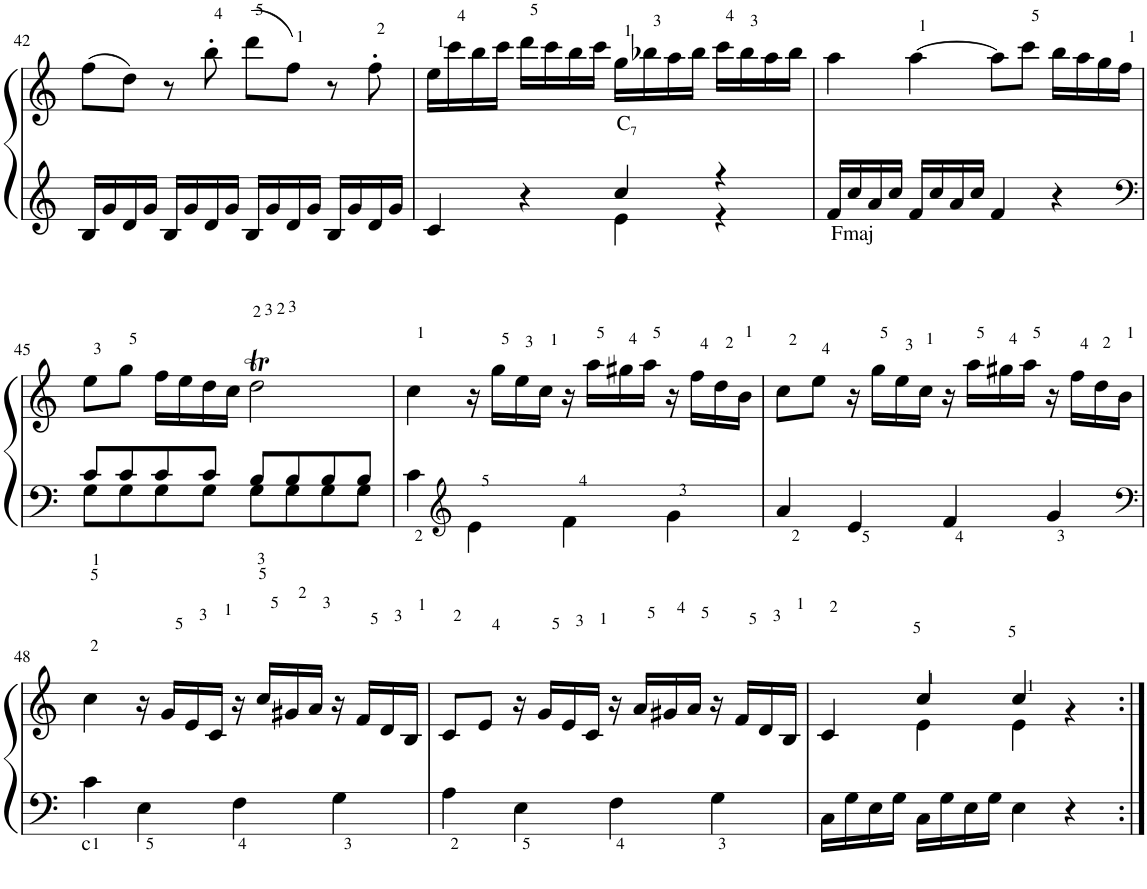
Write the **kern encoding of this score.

**kern	**kern
*part1	*part1
*staff2	*staff1
*I"Piano	*
*I'Pno.	*
!!LO:PB:g=z
*clefG2	*clefG2
*k[]	*k[]
*M4/4	*M4/4
*met(c)	*met(c)
=42	=42
16B/LL	(8ff\L
16g/	.
16d/	8dd\J)
16g/JJ	.
16B/LL	8r
16g/	.
16d/	8bb'\
16g/JJ	.
16B/LL	(8ddd\L
16g/	.
16d/	8ff\J)
16g/JJ	.
16B/LL	8r
16g/	.
16d/	8ff'\
16g/JJ	.
=43	=43
*^	*
4c/	2ryy	16ee\LL
.	.	16ccc\
.	.	16bb\
.	.	16ccc\JJ
4r	.	16ddd\LL
.	.	16ccc\
.	.	16bb\
.	.	16ccc\JJ
!	!	!LO:TX:b:t=C
!	!	!LO:TX:b:t=7
4e\	4cc/	16gg\LL
.	.	16bb-X\
.	.	16aa\
.	.	16bb-\JJ
4r	4r	16ccc\LL
.	.	16bb-\
.	.	16aa\
.	.	16bb-\JJ
*v	*v	*
=44	=44
!LO:TX:b:t=Fmaj	!
16f/LL	4aa\
16cc/	.
16a/	.
16cc/JJ	.
16f/LL	[4aa\
16cc/	.
16a/	.
16cc/JJ	.
4f/	8aa\L]
.	8ccc\J
4r	16bb\LL
.	16aa\
.	16gg\
.	16ff\JJ
!!LO:LB:g=z
=45	=45
*clefF4	*
*^	*
8c</L	8G<\L	8ee\L
8c/	8G\	8gg\J
8c/	8G\	16ff\LL
.	.	16ee\
8c/J	8G\J	16dd\
.	.	16cc\JJ
8B</L	8G<\L	2ddT\
8B/	8G\	.
8B/	8G\	.
8B/J	8G\J	.
=46	=46	=46
4c\	4ryy	4cc\
*clefG2	*	*
4ryy	4e\	16r
.	.	16gg\LL
.	.	16ee\
.	.	16cc\JJ
2ryy	4f\	16r
.	.	16aa\LL
.	.	16gg#X\
.	.	16aa\JJ
.	4g\	16r
.	.	16ff\LL
.	.	16dd\
.	.	16b\JJ
*v	*v	*
=47	=47
4a/	8cc\L
.	8ee\J
4e/	16r
.	16gg\LL
.	16ee\
.	16cc\JJ
4f/	16r
.	16aa\LL
.	16gg#X\
.	16aa\JJ
4g/	16r
.	16ff\LL
.	16dd\
.	16b\JJ
!!LO:LB:g=z
=48	=48
*clefF4	*
!LO:TX:b:t=c	!
4c\	4cc\
4E\	16r
.	16g/LL
.	16e/
.	16c/JJ
4F\	16r
.	16cc/LL
.	16g#X/
.	16a/JJ
4G\	16r
.	16f/LL
.	16d/
.	16B/JJ
=49	=49
4A\	8c/L
.	8e/J
4E\	16r
.	16g/LL
.	16e/
.	16c/JJ
4F\	16r
.	16a/LL
.	16g#X/
.	16a/JJ
4G\	16r
.	16f/LL
.	16d/
.	16B/JJ
=50	=50
*	*^
16C\LL	4c/	4ryy
16G\	.	.
16E\	.	.
16G\JJ	.	.
16C\LL	4e\	4cc/
16G\	.	.
16E\	.	.
16G\JJ	.	.
4E\	4e\	4cc/
4r	4ryy	4r
*	*v	*v
=:|!	=:|!
*-	*-
